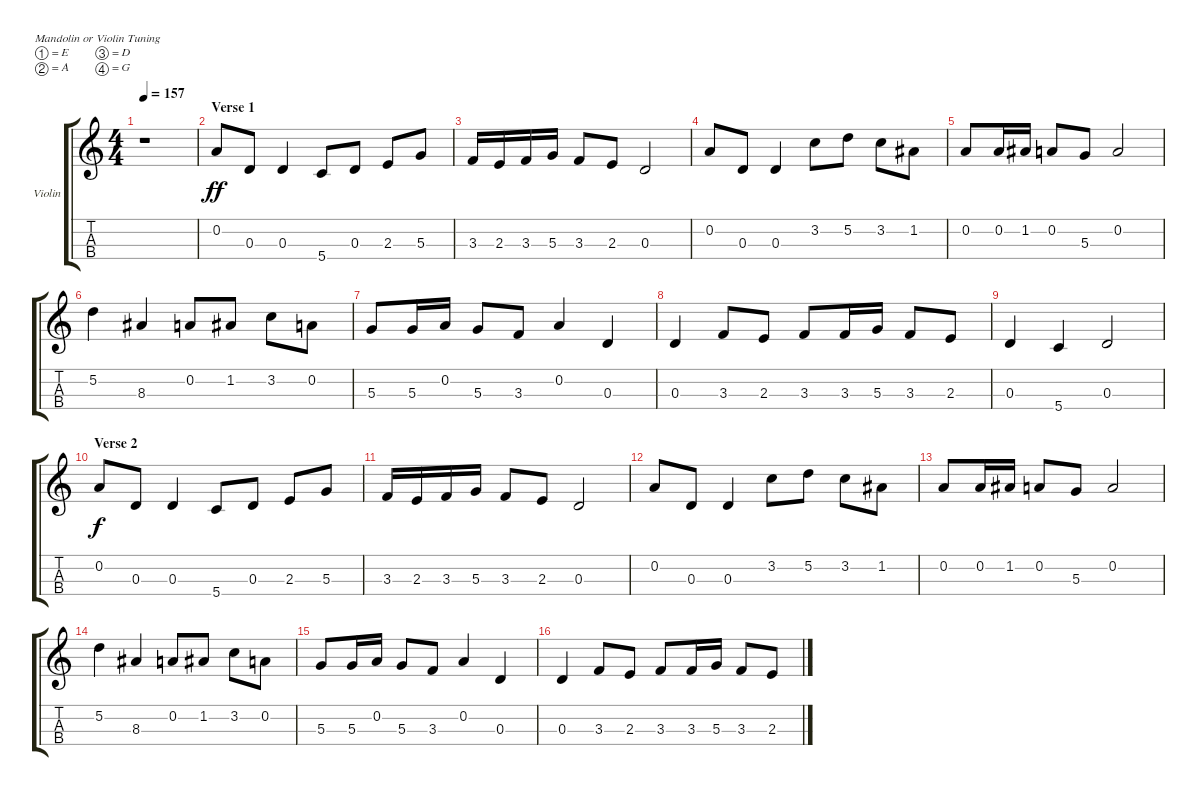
\defaultSystemsLayout 4
\bracketExtendMode groupsimilarinstruments
\firstSystemTrackNameOrientation horizontal
\otherSystemsTrackNameOrientation horizontal
\track ("Violin 2 - Wendy" "Violin") {instrument violin}
\staff {score tabs}
\tuning (E5 A4 D4 G3)
\ts (4 4)
\tempo 157
\clef g2
\ks c
r.1{dy f} |
\section ("" "Verse 1")
0.2.8{dy ff} 0.3.8 0.3.4 5.4.8 0.3.8 2.3.8 5.3.8 |
3.3.16 2.3.16 3.3.16 5.3.16 3.3.8 2.3.8 0.3.2 |
0.2.8 0.3.8 0.3.4 3.2.8 5.2.8 3.2.8 1.2.8 |
0.2.8 0.2.16 1.2.16 0.2.8 5.3.8 0.2.2 |
5.2.4 8.3.4 0.2.8 1.2.8 3.2.8 0.2.8 |
5.3.8 5.3.16 0.2.16 5.3.8 3.3.8 0.2.4 0.3.4 |
0.3.4 3.3.8 2.3.8 3.3.8 3.3.16 5.3.16 3.3.8 2.3.8 |
0.3.4 5.4.4 0.3.2 |
\section ("" "Verse 2")
0.2.8{dy f} 0.3.8 0.3.4 5.4.8 0.3.8 2.3.8 5.3.8 |
3.3.16 2.3.16 3.3.16 5.3.16 3.3.8 2.3.8 0.3.2 |
0.2.8 0.3.8 0.3.4 3.2.8 5.2.8 3.2.8 1.2.8 |
0.2.8 0.2.16 1.2.16 0.2.8 5.3.8 0.2.2 |
5.2.4 8.3.4 0.2.8 1.2.8 3.2.8 0.2.8 |
5.3.8 5.3.16 0.2.16 5.3.8 3.3.8 0.2.4 0.3.4 |
0.3.4 3.3.8 2.3.8 3.3.8 3.3.16 5.3.16 3.3.8 2.3.8
